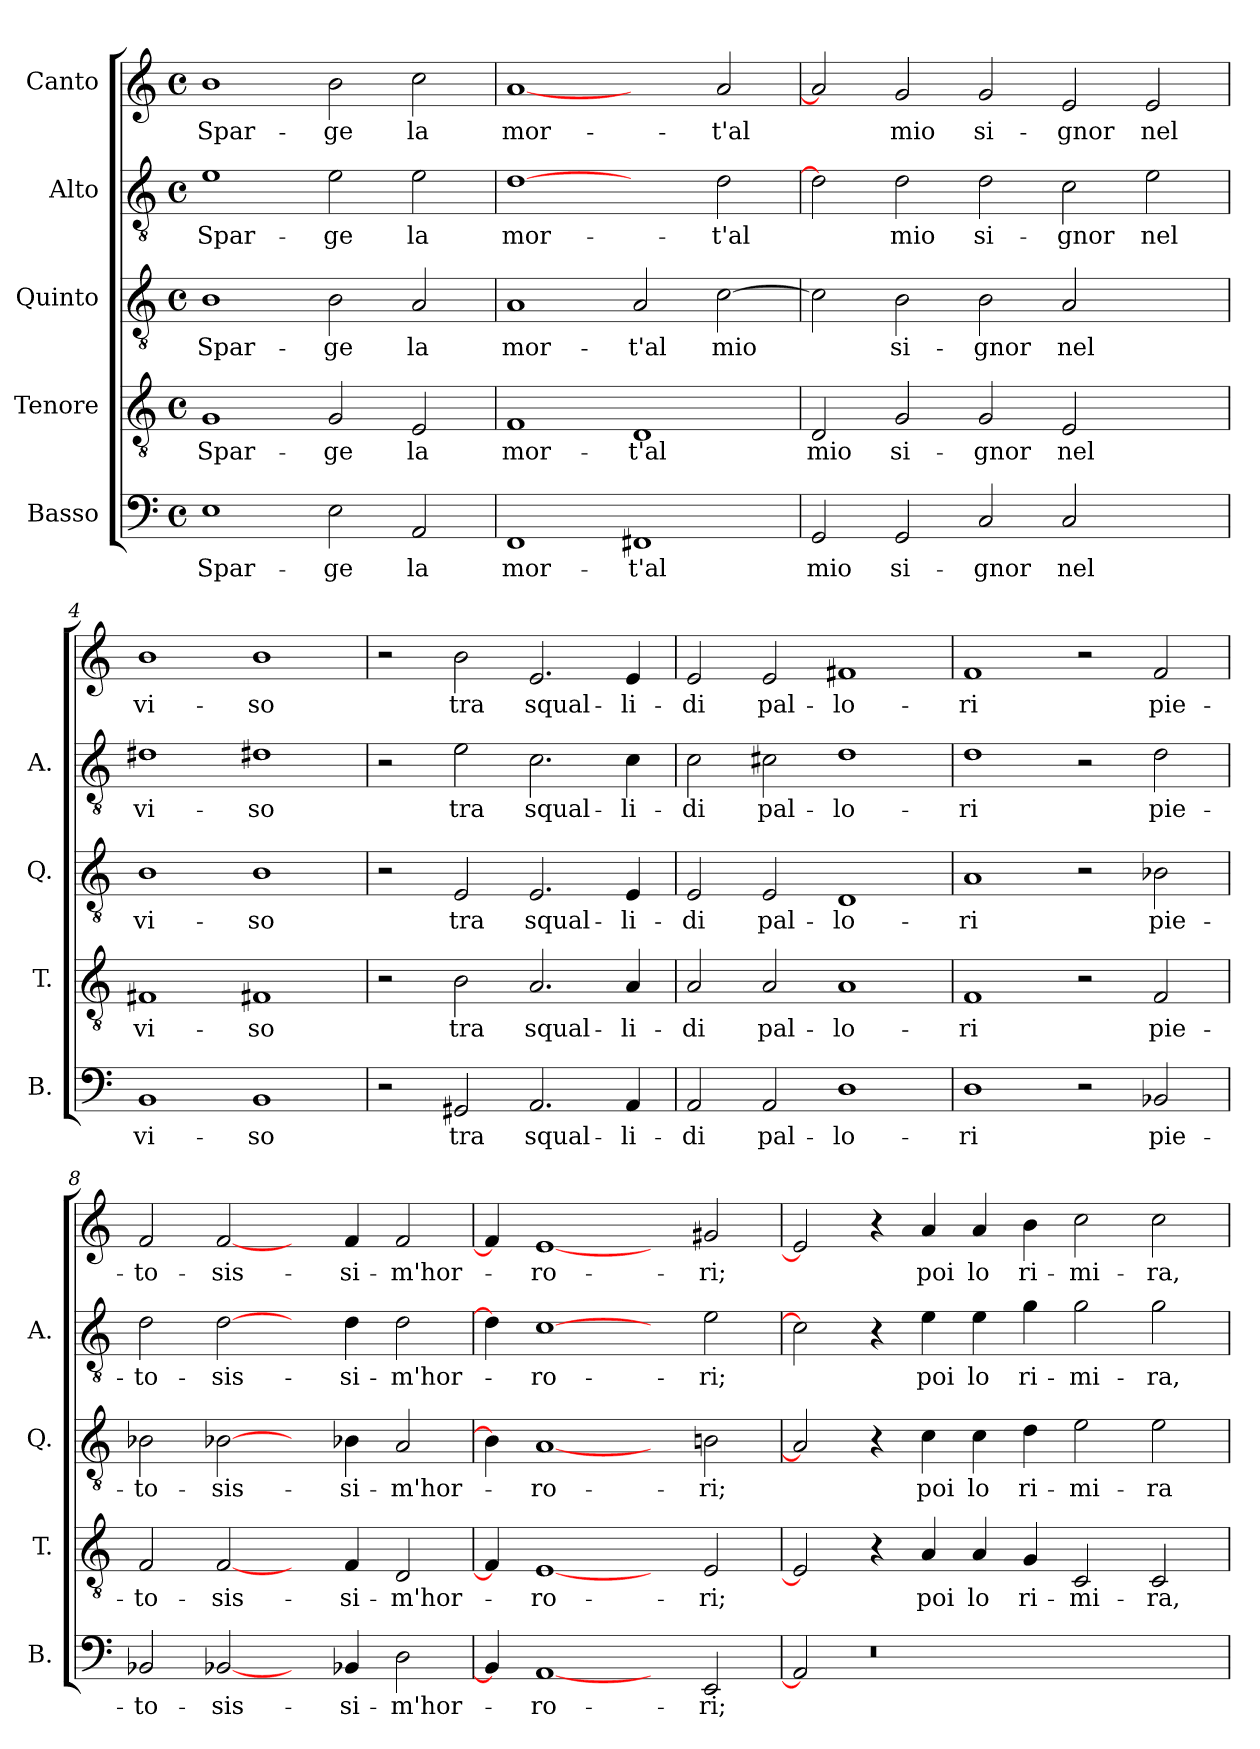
**kern	**text	**kern	**text	**kern	**text	**kern	**text	**kern	**text
*part5	*part5	*part4	*part4	*part3	*part3	*part2	*part2	*part1	*part1
*staff5	*staff5	*staff4	*staff4	*staff3	*staff3	*staff2	*staff2	*staff1	*staff1
*I"Basso	*	*I"Tenore	*	*I"Quinto	*	*I"Alto	*	*I"Canto	*
*I'B.	*	*I'T.	*	*I'Q.	*	*I'A.	*	*	*
*clefF4	*	*clefGv2	*	*clefGv2	*	*clefGv2	*	*clefG2	*
*k[]	*	*k[]	*	*k[]	*	*k[]	*	*k[]	*
*a:	*	*a:	*	*a:	*	*a:	*	*a:	*
*M4/4	*	*M4/4	*	*M4/4	*	*M4/4	*	*M4/4	*
*met(c)	*	*met(c)	*	*met(c)	*	*met(c)	*	*met(c)	*
=1	=1	=1	=1	=1	=1	=1	=1	=1	=1
1E\	Spar-	1G/	Spar-	1B\	Spar-	1e\	Spar-	1b\	Spar-
2E\	-ge	2G/	-ge	2B\	-ge	2e\	-ge	2b\	-ge
2AA/	la	2E/	la	2A/	la	2e\	la	2cc\	la
=2	=2	=2	=2	=2	=2	=2	=2	=2	=2
1FF/	mor-	1F/	mor-	1A/	mor-	[1d\	mor-	[1a/	mor-
1FF#X/	-t'al	1D/	-t'al	2A/	-t'al	2ryy	.	2ryy	.
.	.	.	.	[2c\	mio	2d\	-t'al	2a/	-t'al
=3	=3	=3	=3	=3	=3	=3	=3	=3	=3
2GG/	mio	2D/	mio	2c\]	.	2d\]	.	2a/]	.
2GG/	si-	2G/	si-	2B\	si-	2d\	mio	2g/	mio
2C/	-gnor	2G/	-gnor	2B\	-gnor	2d\	si-	2g/	si-
2C/	nel	2E/	nel	2A/	nel	2c\	-gnor	2e/	-gnor
2ryy	.	2ryy	.	2ryy	.	2e\	nel	2e/	nel
=4	=4	=4	=4	=4	=4	=4	=4	=4	=4
1BB/	vi-	1F#X/	vi-	1B\	vi-	1d#X\	vi-	1b\	vi-
1BB/	-so	1F#X/	-so	1B\	-so	1d#X\	-so	1b\	-so
=5	=5	=5	=5	=5	=5	=5	=5	=5	=5
2r	.	2r	.	2r	.	2r	.	2r	.
2GG#X/	tra	2B\	tra	2E/	tra	2e\	tra	2b\	tra
2.AA/	squal-	2.A/	squal-	2.E/	squal-	2.c\	squal-	2.e/	squal-
4AA/	-li-	4A/	-li-	4E/	-li-	4c\	-li-	4e/	-li-
=6	=6	=6	=6	=6	=6	=6	=6	=6	=6
2AA/	-di	2A/	-di	2E/	-di	2c\	-di	2e/	-di
2AA/	pal-	2A/	pal-	2E/	pal-	2c#X\	pal-	2e/	pal-
1D\	-lo-	1A/	-lo-	1D/	-lo-	1d\	-lo-	1f#X/	-lo-
=7	=7	=7	=7	=7	=7	=7	=7	=7	=7
1D\	-ri	1F/	-ri	1A/	-ri	1d\	-ri	1f/	-ri
2r	.	2r	.	2r	.	2r	.	2r	.
2BB-X/	pie-	2F/	pie-	2B-X\	pie-	2d\	pie-	2f/	pie-
=8	=8	=8	=8	=8	=8	=8	=8	=8	=8
2BB-X/	-to-	2F/	-to-	2B-X\	-to-	2d\	-to-	2f/	-to-
[2BB-X/	-sis-	[2F/	-sis-	[2B-X\	-sis-	[2d\	-sis-	[2f/	-sis-
4ryy	.	4ryy	.	4ryy	.	4ryy	.	4ryy	.
4BB-X/	-si-	4F/	-si-	4B-X\	-si-	4d\	-si-	4f/	-si-
2D\	-m'hor-	2D/	-m'hor-	2A/	-m'hor-	2d\	-m'hor-	2f/	-m'hor-
=9	=9	=9	=9	=9	=9	=9	=9	=9	=9
4BB-/]	.	4F/]	.	4B-\]	.	4d\]	.	4f/]	.
[1AA/	-ro-	[1E/	-ro-	[1A/	-ro-	[1c\	-ro-	[1e/	-ro-
4ryy	.	4ryy	.	4ryy	.	4ryy	.	4ryy	.
2EE/	-ri;	2E/	-ri;	2B\	-ri;	2e\	-ri;	2g#X/	-ri;
=10	=10	=10	=10	=10	=10	=10	=10	=10	=10
2AA/]	.	2E/]	.	2A/]	.	2c\]	.	2e/]	.
!LO:N:vis=0	!	!	!	!	!	!	!	!	!
1r	.	4r	.	4r	.	4r	.	4r	.
.	.	4A/	poi	4c\	poi	4e\	poi	4a/	poi
.	.	4A/	lo	4c\	lo	4e\	lo	4a/	lo
.	.	4G/	ri-	4d\	ri-	4g\	ri-	4b\	ri-
1ryy	.	2C/	-mi-	2e\	-mi-	2g\	-mi-	2cc\	-mi-
.	.	2C/	-ra,	2e\	-ra	2g\	-ra,	2cc\	-ra,
=	=	=	=	=	=	=	=	=	=
*-	*-	*-	*-	*-	*-	*-	*-	*-	*-
